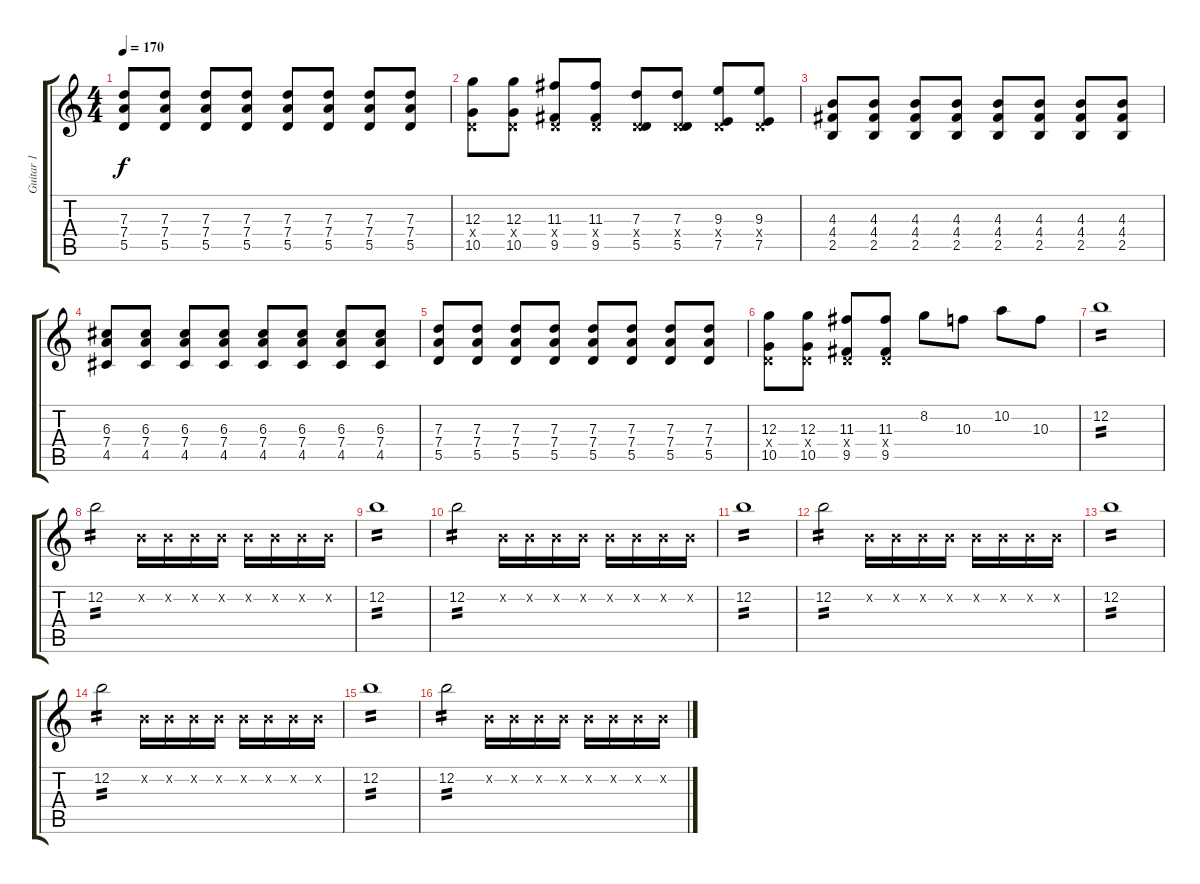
\track ("Guitar 1" "Guitar 1") {instrument overdrivenguitar}
\staff {score tabs}
\tuning (E4 B3 G3 D3 A2 E2) {hide}
\ts (4 4)
\tempo 170
\clef g2
\ks c
(7.3 7.4 5.5).8{dy f} (7.3 7.4 5.5).8 (7.3 7.4 5.5).8 (7.3 7.4 5.5).8 (7.3 7.4 5.5).8 (7.3 7.4 5.5).8 (7.3 7.4 5.5).8 (7.3 7.4 5.5).8 |
(12.3 0.4{x} 10.5).8 (12.3 0.4{x} 10.5).8 (11.3 0.4{x} 9.5).8 (11.3 0.4{x} 9.5).8 (7.3 0.4{x} 5.5).8 (7.3 0.4{x} 5.5).8 (9.3 0.4{x} 7.5).8 (9.3 0.4{x} 7.5).8 |
(4.3 4.4 2.5).8 (4.3 4.4 2.5).8 (4.3 4.4 2.5).8 (4.3 4.4 2.5).8 (4.3 4.4 2.5).8 (4.3 4.4 2.5).8 (4.3 4.4 2.5).8 (4.3 4.4 2.5).8 |
(6.3 7.4 4.5).8 (6.3 7.4 4.5).8 (6.3 7.4 4.5).8 (6.3 7.4 4.5).8 (6.3 7.4 4.5).8 (6.3 7.4 4.5).8 (6.3 7.4 4.5).8 (6.3 7.4 4.5).8 |
(7.3 7.4 5.5).8 (7.3 7.4 5.5).8 (7.3 7.4 5.5).8 (7.3 7.4 5.5).8 (7.3 7.4 5.5).8 (7.3 7.4 5.5).8 (7.3 7.4 5.5).8 (7.3 7.4 5.5).8 |
(12.3 0.4{x} 10.5).8 (12.3 0.4{x} 10.5).8 (11.3 0.4{x} 9.5).8 (11.3 0.4{x} 9.5).8 8.2.8 10.3.8 10.2.8 10.3.8 |
12.2.1{tp 2} |
12.2.2{tp 2} 0.2{x}.16 0.2{x}.16 0.2{x}.16 0.2{x}.16 0.2{x}.16 0.2{x}.16 0.2{x}.16 0.2{x}.16 |
12.2.1{tp 2} |
12.2.2{tp 2} 0.2{x}.16 0.2{x}.16 0.2{x}.16 0.2{x}.16 0.2{x}.16 0.2{x}.16 0.2{x}.16 0.2{x}.16 |
12.2.1{tp 2} |
12.2.2{tp 2} 0.2{x}.16 0.2{x}.16 0.2{x}.16 0.2{x}.16 0.2{x}.16 0.2{x}.16 0.2{x}.16 0.2{x}.16 |
12.2.1{tp 2} |
12.2.2{tp 2} 0.2{x}.16 0.2{x}.16 0.2{x}.16 0.2{x}.16 0.2{x}.16 0.2{x}.16 0.2{x}.16 0.2{x}.16 |
12.2.1{tp 2} |
12.2.2{tp 2} 0.2{x}.16 0.2{x}.16 0.2{x}.16 0.2{x}.16 0.2{x}.16 0.2{x}.16 0.2{x}.16 0.2{x}.16
